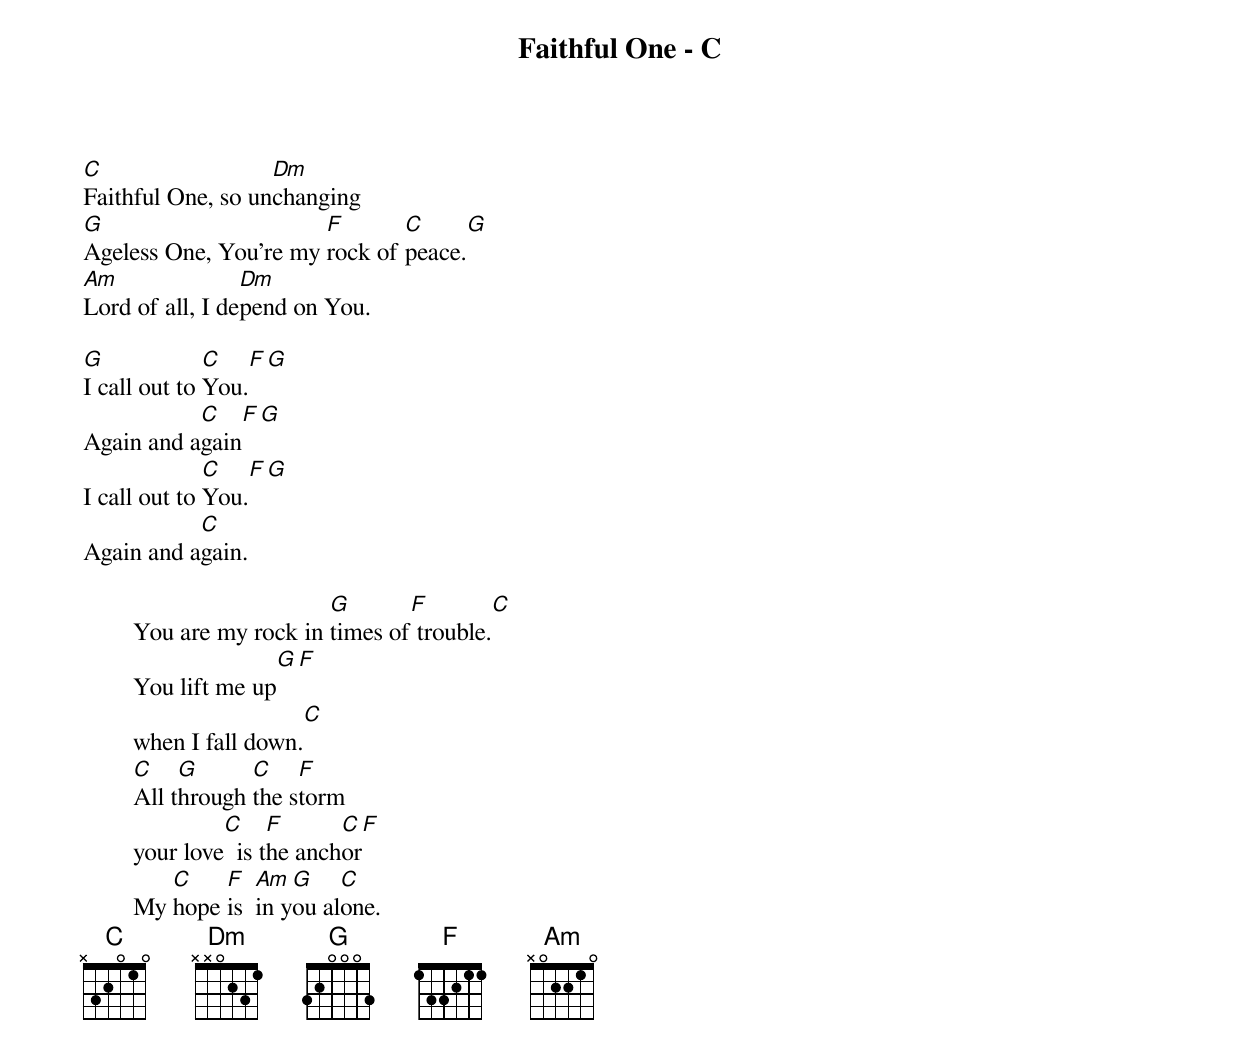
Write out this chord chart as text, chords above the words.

Faithful One - C

C                  Dm
Faithful One, so unchanging
G                      F       C       G
Ageless One, You're my rock of peace.
Am               Dm
Lord of all, I depend on You.

G             C    F   G
I call out to You.
           C    F   G
Again and again
              C   F   G
I call out to You.
           C
Again and again.

			   G       F        C
	You are my rock in times of trouble.
				G    F
	You lift me up
				C
	when I fall down.
	C    G      C    F
	All through the storm
		 C     F      C      F
	your love  is the anchor
	   C    F   Am  G    C
	My hope is  in you alone.
